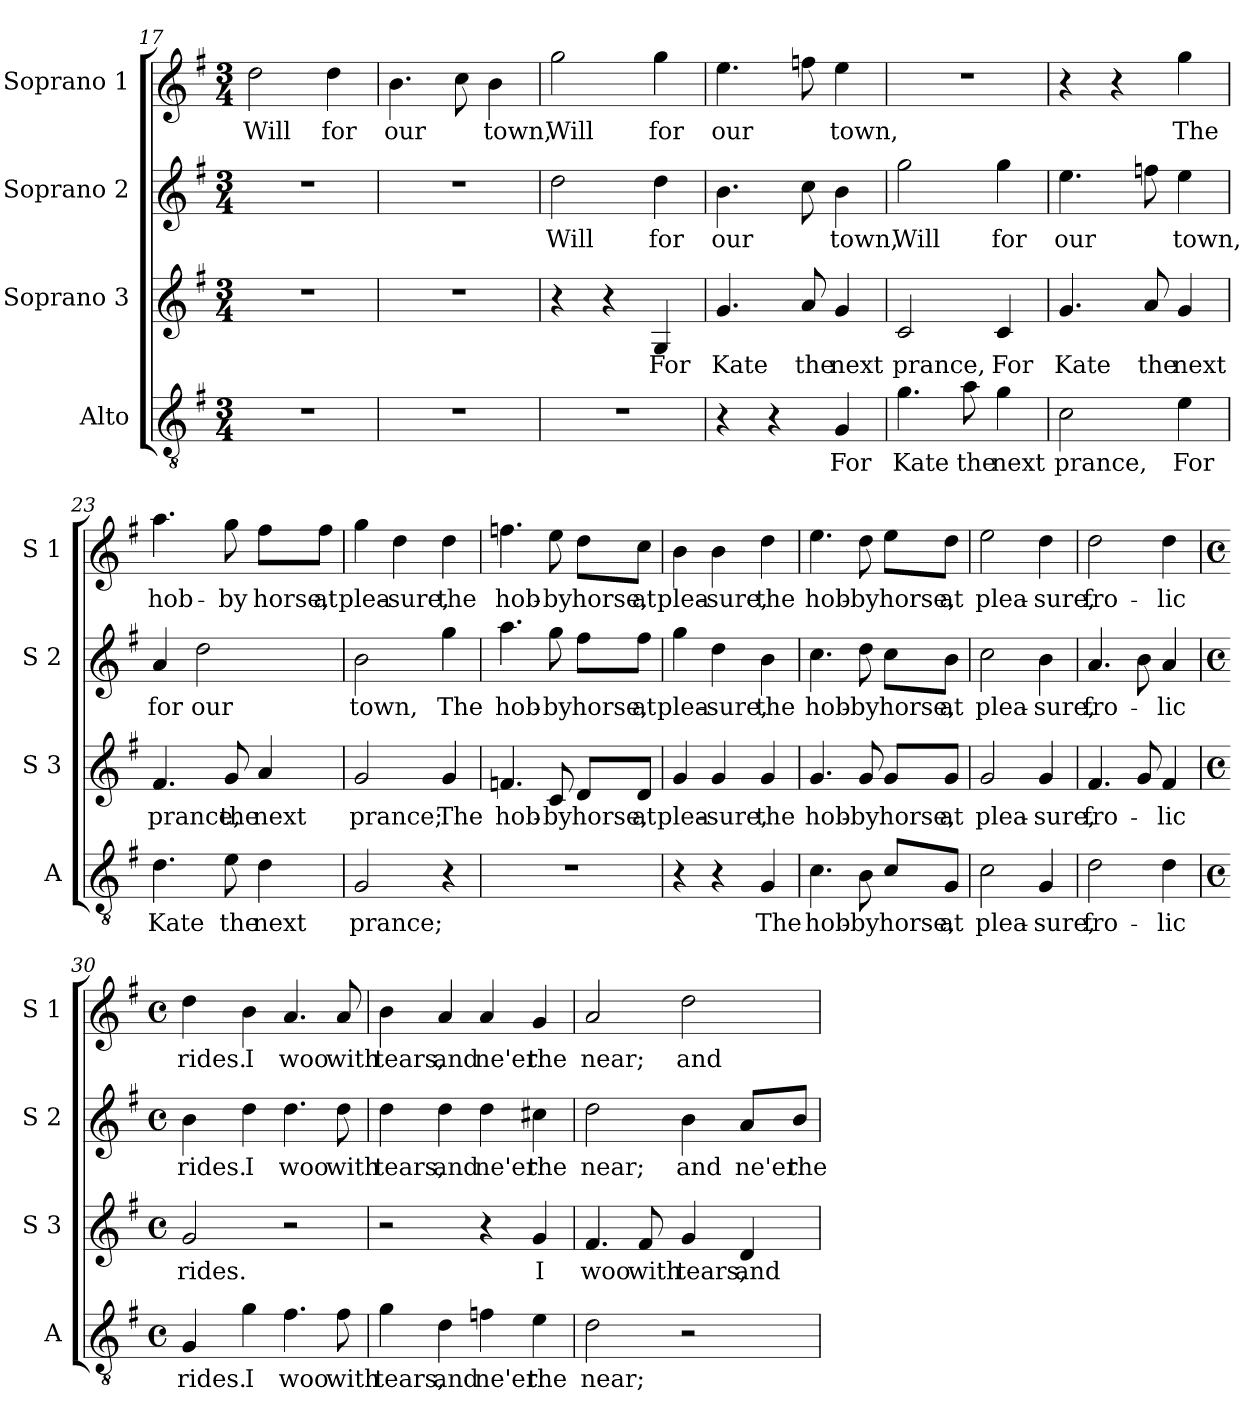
**kern	**text	**kern	**text	**kern	**text	**kern	**text
*part4	*part4	*part3	*part3	*part2	*part2	*part1	*part1
*staff4	*staff4	*staff3	*staff3	*staff2	*staff2	*staff1	*staff1
*I"Alto	*	*I"Soprano 3	*	*I"Soprano 2	*	*I"Soprano 1	*
*I'A	*	*I'S 3	*	*I'S 2	*	*I'S 1	*
*clefGv2	*	*clefG2	*	*clefG2	*	*clefG2	*
*k[f#]	*	*k[f#]	*	*k[f#]	*	*k[f#]	*
*G:	*	*G:	*	*G:	*	*G:	*
*M3/4	*	*M3/4	*	*M3/4	*	*M3/4	*
=17	=17	=17	=17	=17	=17	=17	=17
!	!	!	!	!	!	!	!LO:LY:b
2.r	.	2.r	.	2.r	.	2dd\	Will
!	!	!	!	!	!	!	!LO:LY:b
.	.	.	.	.	.	4dd\	for
=18	=18	=18	=18	=18	=18	=18	=18
!	!	!	!	!	!	!	!LO:LY:b
2.r	.	2.r	.	2.r	.	4.b\	our
.	.	.	.	.	.	8cc\	.
!	!	!	!	!	!	!	!LO:LY:b
.	.	.	.	.	.	4b\	town,
=19	=19	=19	=19	=19	=19	=19	=19
!	!	!	!	!	!LO:LY:b	!	!LO:LY:b
2.r	.	4r	.	2dd\	Will	2gg\	Will
.	.	4r	.	.	.	.	.
!	!	!	!LO:LY:b	!	!LO:LY:b	!	!LO:LY:b
.	.	4G/	For	4dd\	for	4gg\	for
=20	=20	=20	=20	=20	=20	=20	=20
!	!	!	!LO:LY:b	!	!LO:LY:b	!	!LO:LY:b
4r	.	4.g/	Kate	4.b\	our	4.ee\	our
4r	.	.	.	.	.	.	.
!	!	!	!LO:LY:b	!	!	!	!
.	.	8a/	the	8cc\	.	8ffn\	.
!	!LO:LY:b	!	!LO:LY:b	!	!LO:LY:b	!	!LO:LY:b
4G/	For	4g/	next	4b\	town,	4ee\	town,
!!LO:LB:g=z
=21	=21	=21	=21	=21	=21	=21	=21
!	!LO:LY:b	!	!LO:LY:b	!	!LO:LY:b	!	!
4.g\	Kate	2c/	prance,	2gg\	Will	2.r	.
!	!LO:LY:b	!	!	!	!	!	!
8a\	the	.	.	.	.	.	.
!	!LO:LY:b	!	!LO:LY:b	!	!LO:LY:b	!	!
4g\	next	4c/	For	4gg\	for	.	.
=22	=22	=22	=22	=22	=22	=22	=22
!	!LO:LY:b	!	!LO:LY:b	!	!LO:LY:b	!	!
2c\	prance,	4.g/	Kate	4.ee\	our	4r	.
.	.	.	.	.	.	4r	.
!	!	!	!LO:LY:b	!	!	!	!
.	.	8a/	the	8ffn\	.	.	.
!	!LO:LY:b	!	!LO:LY:b	!	!LO:LY:b	!	!LO:LY:b
4e\	For	4g/	next	4ee\	town,	4gg\	The
=23	=23	=23	=23	=23	=23	=23	=23
!	!LO:LY:b	!	!LO:LY:b	!	!LO:LY:b	!	!LO:LY:b
4.d\	Kate	4.f#/	prance,	4a/	for	4.aa\	hob-
!	!	!	!	!	!LO:LY:b	!	!
.	.	.	.	2dd\	our	.	.
!	!LO:LY:b	!	!LO:LY:b	!	!	!	!LO:LY:b
8e\	the	8g/	the	.	.	8gg\	-by
!	!LO:LY:b	!	!LO:LY:b	!	!	!	!LO:LY:b
4d\	next	4a/	next	.	.	8ff#\L	horse,
!	!	!	!	!	!	!	!LO:LY:b
.	.	.	.	.	.	8ff#\J	at
=24	=24	=24	=24	=24	=24	=24	=24
!	!LO:LY:b	!	!LO:LY:b	!	!LO:LY:b	!	!LO:LY:b
2G/	prance;	2g/	prance;	2b\	town,	4gg\	plea-
!	!	!	!	!	!	!	!LO:LY:b
.	.	.	.	.	.	4dd\	-sure,
!	!	!	!LO:LY:b	!	!LO:LY:b	!	!LO:LY:b
4r	.	4g/	The	4gg\	The	4dd\	the
=25	=25	=25	=25	=25	=25	=25	=25
!	!	!	!LO:LY:b	!	!LO:LY:b	!	!LO:LY:b
2.r	.	4.fn/	hob-	4.aa\	hob-	4.ffn\	hob-
!	!	!	!LO:LY:b	!	!LO:LY:b	!	!LO:LY:b
.	.	8c/	-by	8gg\	-by	8ee\	-by
!	!	!	!LO:LY:b	!	!LO:LY:b	!	!LO:LY:b
.	.	8d/L	horse,	8ff#\L	horse,	8dd\L	horse,
!	!	!	!LO:LY:b	!	!LO:LY:b	!	!LO:LY:b
.	.	8d/J	at	8ff#\J	at	8cc\J	at
=26	=26	=26	=26	=26	=26	=26	=26
!	!	!	!LO:LY:b	!	!LO:LY:b	!	!LO:LY:b
4r	.	4g/	plea-	4gg\	plea-	4b\	plea-
!	!	!	!LO:LY:b	!	!LO:LY:b	!	!LO:LY:b
4r	.	4g/	-sure,	4dd\	-sure,	4b\	-sure,
!	!LO:LY:b	!	!LO:LY:b	!	!LO:LY:b	!	!LO:LY:b
4G/	The	4g/	the	4b\	the	4dd\	the
!!LO:LB:g=z
=27	=27	=27	=27	=27	=27	=27	=27
!	!LO:LY:b	!	!LO:LY:b	!	!LO:LY:b	!	!LO:LY:b
4.c\	hob-	4.g/	hob-	4.cc\	hob-	4.ee\	hob-
!	!LO:LY:b	!	!LO:LY:b	!	!LO:LY:b	!	!LO:LY:b
8B\	-by	8g/	-by	8dd\	-by	8dd\	-by
!	!LO:LY:b	!	!LO:LY:b	!	!LO:LY:b	!	!LO:LY:b
8c/L	horse,	8g/L	horse,	8cc\L	horse,	8ee\L	horse,
!	!LO:LY:b	!	!LO:LY:b	!	!LO:LY:b	!	!LO:LY:b
8G/J	at	8g/J	at	8b\J	at	8dd\J	at
=28	=28	=28	=28	=28	=28	=28	=28
!	!LO:LY:b	!	!LO:LY:b	!	!LO:LY:b	!	!LO:LY:b
2c\	plea-	2g/	plea-	2cc\	plea-	2ee\	plea-
!	!LO:LY:b	!	!LO:LY:b	!	!LO:LY:b	!	!LO:LY:b
4G/	-sure,	4g/	-sure,	4b\	-sure,	4dd\	-sure,
=29	=29	=29	=29	=29	=29	=29	=29
!	!LO:LY:b	!	!LO:LY:b	!	!LO:LY:b	!	!LO:LY:b
2d\	fro-	4.f#/	fro-	4.a/	fro-	2dd\	fro-
.	.	8g/	.	8b\	.	.	.
!	!LO:LY:b	!	!LO:LY:b	!	!LO:LY:b	!	!LO:LY:b
4d\	-lic	4f#/	-lic	4a/	-lic	4dd\	-lic
=30	=30	=30	=30	=30	=30	=30	=30
*M4/4	*	*M4/4	*	*M4/4	*	*M4/4	*
*met(c)	*	*met(c)	*	*met(c)	*	*met(c)	*
!	!LO:LY:b	!	!LO:LY:b	!	!LO:LY:b	!	!LO:LY:b
4G/	rides.	2g/	rides.	4b\	rides.	4dd\	rides.
!	!LO:LY:b	!	!	!	!LO:LY:b	!	!LO:LY:b
4g\	I	.	.	4dd\	I	4b\	I
!	!LO:LY:b	!	!	!	!LO:LY:b	!	!LO:LY:b
4.f#\	woo	2r	.	4.dd\	woo	4.a/	woo
!	!LO:LY:b	!	!	!	!LO:LY:b	!	!LO:LY:b
8f#\	with	.	.	8dd\	with	8a/	with
=31	=31	=31	=31	=31	=31	=31	=31
!	!LO:LY:b	!	!	!	!LO:LY:b	!	!LO:LY:b
4g\	tears,	2r	.	4dd\	tears,	4b\	tears,
!	!LO:LY:b	!	!	!	!LO:LY:b	!	!LO:LY:b
4d\	and	.	.	4dd\	and	4a/	and
!	!LO:LY:b	!	!	!	!LO:LY:b	!	!LO:LY:b
4fn\	ne'er	4r	.	4dd\	ne'er	4a/	ne'er
!	!LO:LY:b	!	!LO:LY:b	!	!LO:LY:b	!	!LO:LY:b
4e\	the	4g/	I	4cc#X\	the	4g/	the
=32	=32	=32	=32	=32	=32	=32	=32
!	!LO:LY:b	!	!LO:LY:b	!	!LO:LY:b	!	!LO:LY:b
2d\	near;	4.f#/	woo	2dd\	near;	2a/	near;
!	!	!	!LO:LY:b	!	!	!	!
.	.	8f#/	with	.	.	.	.
!	!	!	!LO:LY:b	!	!LO:LY:b	!	!LO:LY:b
2r	.	4g/	tears,	4b\	and	2dd\	and
!	!	!	!LO:LY:b	!	!LO:LY:b	!	!
.	.	4d/	and	8a/L	ne'er	.	.
!	!	!	!	!	!LO:LY:b	!	!
.	.	.	.	8b/J	the	.	.
=	=	=	=	=	=	=	=
*-	*-	*-	*-	*-	*-	*-	*-
